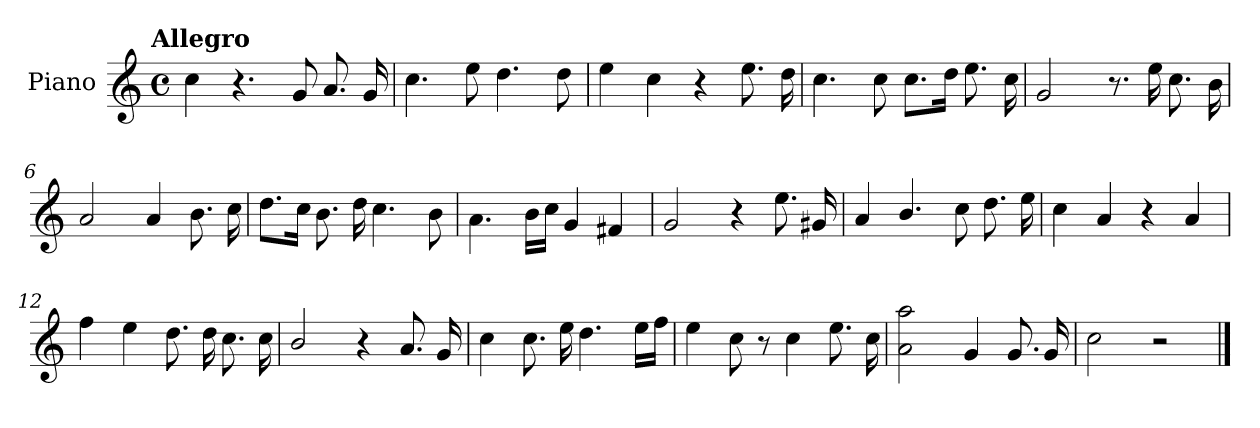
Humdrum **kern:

**kern
*part1
*staff1
*I"Piano
*I'Pno.
*clefG2
*k[]
!!LO:TX:omd:t=Allegro
*M4/4
*met(c)
*MM144
=1
4cc\
4.r
8g/
8.a/
16g/
=2
4.cc\
8ee\
4.dd\
8dd\
=3
4ee\
4cc\
4r
8.ee\
16dd\
=4
4.cc\
8cc\
8.cc\L
16dd\Jk
8.ee\
16cc\
!!LO:LB:g=z
=5
2g/
8.r
16ee\
8.cc\
16b\
=6
2a/
4a/
8.b\
16cc\
=7
8.dd\L
16cc\Jk
8.b\
16dd\
4.cc\
8b\
=8
4.a\
16b\LL
16cc\JJ
4g/
4f#X/
!!LO:LB:g=z
=9
2g/
4r
8.ee\
16g#X/
=10
4a/
4.b/
8cc\
8.dd\
16ee\
=11
4cc\
4a/
4r
4a/
=12
4ff\
4ee\
8.dd\
16dd\
8.cc\
16cc\
=13
2b/
4r
8.a/
16g/
!!LO:LB:g=z
=14
4cc\
8.cc\
16ee\
4.dd\
16ee\LL
16ff\JJ
=15
4ee\
8cc\
8r
4cc\
8.ee\
16cc\
=16
2a\ 2aa\
4g/
8.g/
16g/
=17
2cc\
2r
==
*-
